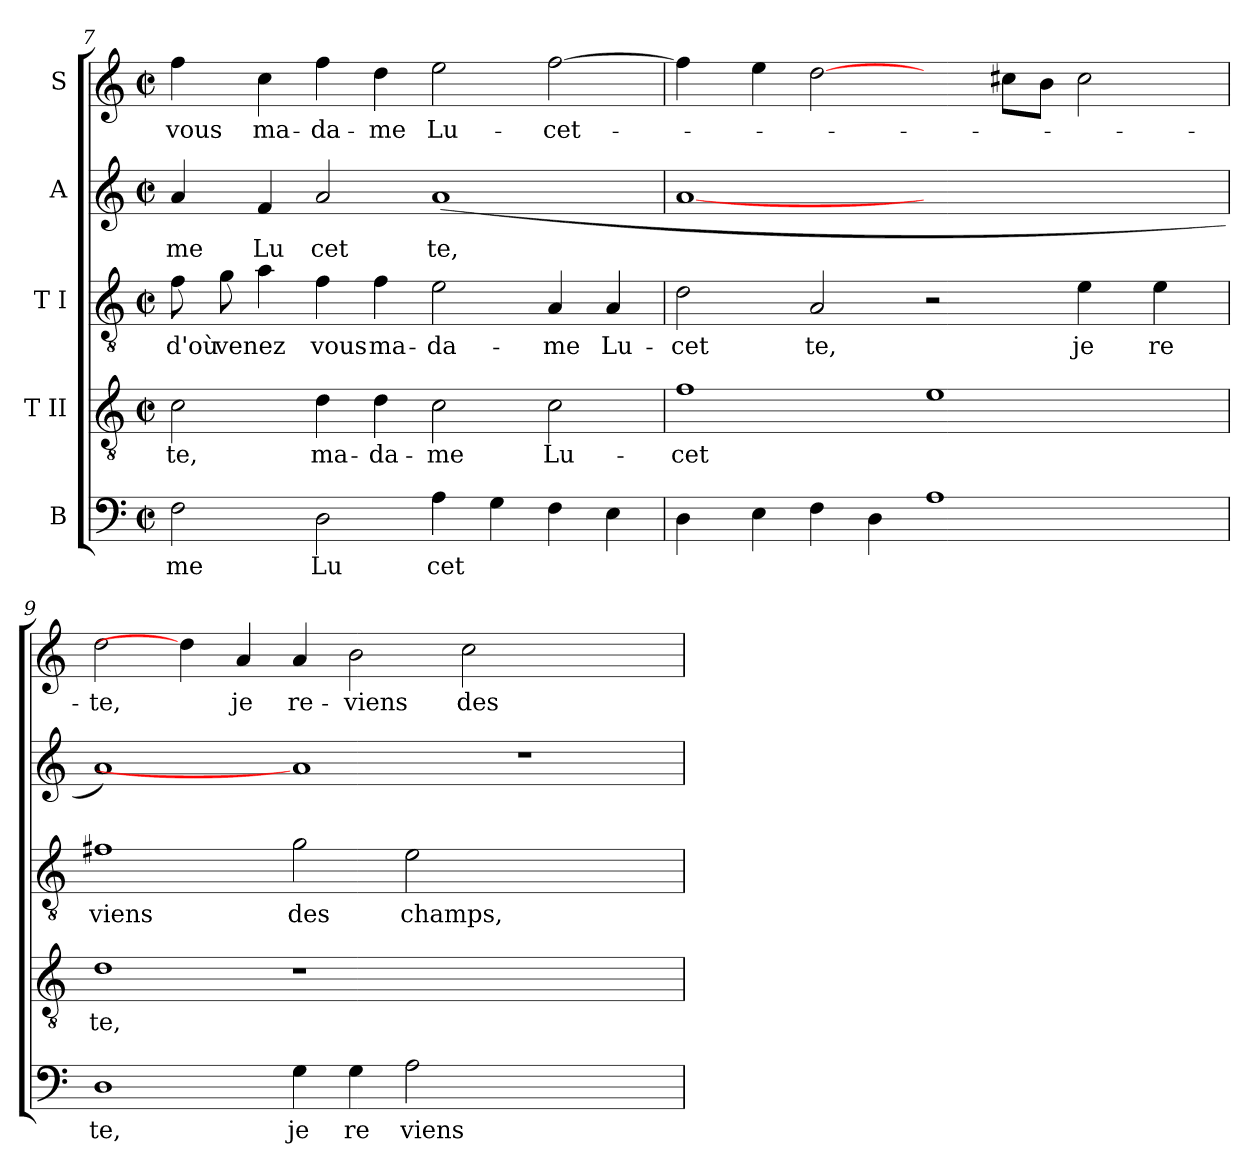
**kern	**text	**kern	**text	**kern	**text	**kern	**text	**kern	**text
*part5	*part5	*part4	*part4	*part3	*part3	*part2	*part2	*part1	*part1
*staff5	*staff5	*staff4	*staff4	*staff3	*staff3	*staff2	*staff2	*staff1	*staff1
*I"B	*	*I"T II	*	*I"T I	*	*I"A	*	*I"S	*
*clefF4	*	*clefGv2	*	*clefGv2	*	*clefG2	*	*clefG2	*
*M2/2	*	*M2/2	*	*M2/2	*	*M2/2	*	*M2/2	*
*met(c|)	*	*met(c|)	*	*met(c|)	*	*met(c|)	*	*met(c|)	*
=7	=7	=7	=7	=7	=7	=7	=7	=7	=7
!	!LO:LY:b:cj	!	!LO:LY:b:cj	!	!LO:LY:b:cj	!	!LO:LY:b:cj	!	!LO:LY:b:cj
2F\	me	2c\	-te,	8f\	d'où	4a/	me	4ff\	vous
!	!	!	!	!	!LO:LY:b	!	!	!	!
.	.	.	.	8g\	venez	.	.	.	.
!	!	!	!	!	!	!	!LO:LY:b:cj	!	!LO:LY:b:cj
.	.	.	.	4a\	.	4f/	Lu	4cc\	ma-
!	!LO:LY:b:cj	!	!LO:LY:b:cj	!	!LO:LY:b:cj	!	!LO:LY:b:cj	!	!LO:LY:b:cj
2D\	Lu	4d\	ma-	4f\	vous	2a/	cet	4ff\	-da-
!	!	!	!LO:LY:b:cj	!	!LO:LY:b:cj	!	!	!	!LO:LY:b:cj
.	.	4d\	-da-	4f\	ma-	.	.	4dd\	-me
!	!LO:LY:b	!	!LO:LY:b:cj	!	!LO:LY:b:cj	!	!LO:LY:b:cj	!	!LO:LY:b:cj
4A\	cet	2c\	-me	2e\	-da-	(>1a	te,	2ee\	Lu-
4G\	.	.	.	.	.	.	.	.	.
!	!	!	!LO:LY:b:cj	!	!LO:LY:b:cj	!	!	!	!LO:LY:b
4F\	.	2c\	Lu-	4A/	-me	.	.	[>2ff\	-cet-
!	!	!	!	!	!LO:LY:b:cj	!	!	!	!
4E\	.	.	.	4A/	Lu-	.	.	.	.
!!LO:PB:g=z
=8	=8	=8	=8	=8	=8	=8	=8	=8	=8
!	!	!	!LO:LY:b:cj	!	!LO:LY:b:cj	!	!	!	!
*^	*	*	*	*	*	*	*	*^	*
4D\	8...ryy	.	1f	-cet	2d\	-cet	[1a	.	4ff\]	8..ryy	.
.	.	.	.	.	.	.	.	.	.	1ryy	.
.	1ryy	.	.	.	.	.	.	.	.	.	.
4E\	.	.	.	.	.	.	.	.	4ee\	.	.
!	!	!	!	!	!	!LO:LY:b:cj	!	!	!	!	!
4F\	.	.	.	.	2A/	te,	.	.	[2dd\	.	.
4D\	.	.	.	.	.	.	.	.	.	.	.
1A	.	.	1e	.	2r	.	1ryy	.	4ryy	.	.
.	.	.	.	.	.	.	.	.	.	2ryy	.
.	2ryy	.	.	.	.	.	.	.	.	.	.
.	.	.	.	.	.	.	.	.	8cc#\L	.	.
.	.	.	.	.	.	.	.	.	8b\J	.	.
!	!	!	!	!	!	!LO:LY:b:cj	!	!	!	!	!
.	.	.	.	.	4e\	je	.	.	2cc#\	.	.
.	.	.	.	.	.	.	.	.	.	4ryy	.
.	4ryy	.	.	.	.	.	.	.	.	.	.
!	!	!	!	!	!	!LO:LY:b:cj	!	!	!	!	!
.	.	.	.	.	4e\	re	.	.	.	.	.
.	.	.	.	.	.	.	.	.	.	32ryy	.
.	64ryy	.	.	.	.	.	.	.	.	.	.
=9	=9	=9	=9	=9	=9	=9	=9	=9	=9	=9	=9
!	!	!LO:LY:b:cj	!	!LO:LY:b:cj	!	!LO:LY:b:cj	!	!	!	!	!LO:LY:b:cj
*v	*v	*	*	*	*	*	*	*	*v	*v	*
1D	te,	1d	te,	1f#X	viens	1a)	.	2dd\	-te,
.	.	.	.	.	.	.	.	4dd\]	.
!	!	!	!	!	!	!	!	!	!LO:LY:b:cj
.	.	.	.	.	.	.	.	4a/	je
!	!LO:LY:b:cj	!	!	!	!LO:LY:b:cj	!	!	!	!LO:LY:b:cj
4G\	je	1r	.	2g\	des	1a]	.	4a/	re-
!	!LO:LY:b:cj	!	!	!	!	!	!	!	!LO:LY:b:cj
4G\	re	.	.	.	.	.	.	2b\	-viens
!	!LO:LY:b:cj	!	!	!	!LO:LY:b:cj	!	!	!	!
2A\	viens	.	.	2e\	champs,	.	.	.	.
!	!	!	!	!	!	!	!	!	!LO:LY:b:cj
.	.	.	.	.	.	.	.	2cc\	des
1ryy	.	1ryy	.	1ryy	.	1r	.	.	.
.	.	.	.	.	.	.	.	2.ryy	.
=	=	=	=	=	=	=	=	=	=
*-	*-	*-	*-	*-	*-	*-	*-	*-	*-
